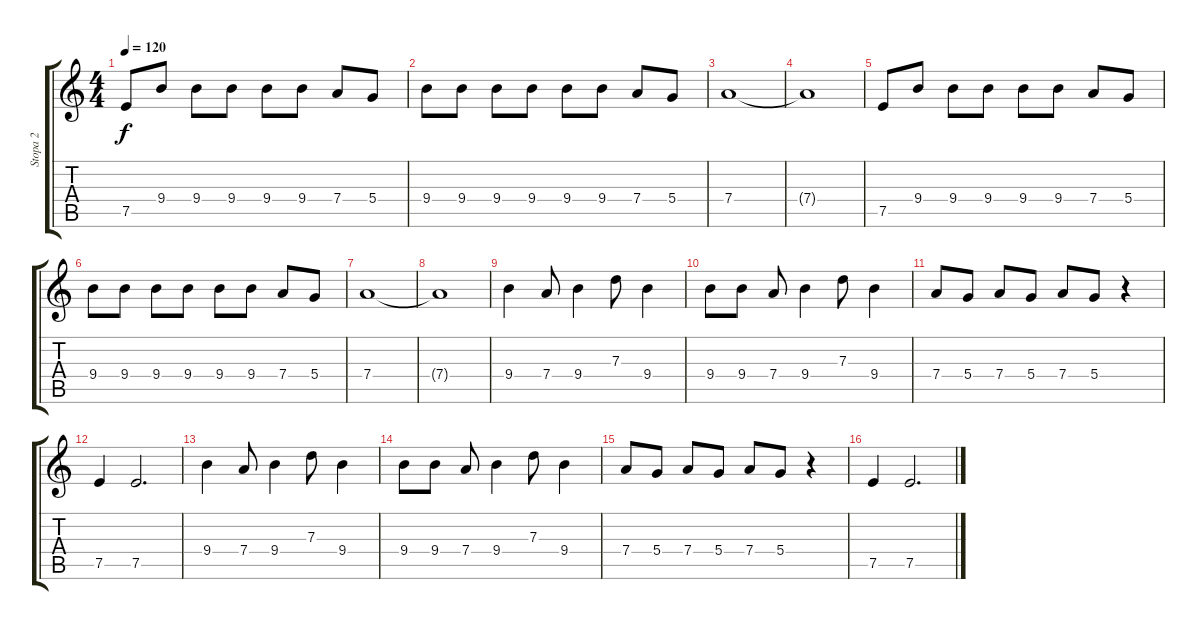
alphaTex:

\track ("Stopa 2" "Stopa 2") {instrument acousticguitarsteel}
\staff {score tabs}
\tuning (E4 B3 G3 D3 A2 E2) {hide}
\ts (4 4)
\tempo 120
\clef g2
\ks c
7.5.8{dy f} 9.4.8 9.4.8 9.4.8 9.4.8 9.4.8 7.4.8 5.4.8 |
9.4.8 9.4.8 9.4.8 9.4.8 9.4.8 9.4.8 7.4.8 5.4.8 |
7.4.1 |
7.4{t}.1 |
7.5.8 9.4.8 9.4.8 9.4.8 9.4.8 9.4.8 7.4.8 5.4.8 |
9.4.8 9.4.8 9.4.8 9.4.8 9.4.8 9.4.8 7.4.8 5.4.8 |
7.4.1 |
7.4{t}.1 |
9.4.4 7.4.8 9.4.4 7.3.8 9.4.4 |
9.4.8 9.4.8 7.4.8 9.4.4 7.3.8 9.4.4 |
7.4.8 5.4.8 7.4.8 5.4.8 7.4.8 5.4.8 r.4 |
7.5.4 7.5.2{d} |
9.4.4 7.4.8 9.4.4 7.3.8 9.4.4 |
9.4.8 9.4.8 7.4.8 9.4.4 7.3.8 9.4.4 |
7.4.8 5.4.8 7.4.8 5.4.8 7.4.8 5.4.8 r.4 |
7.5.4 7.5.2{d}
